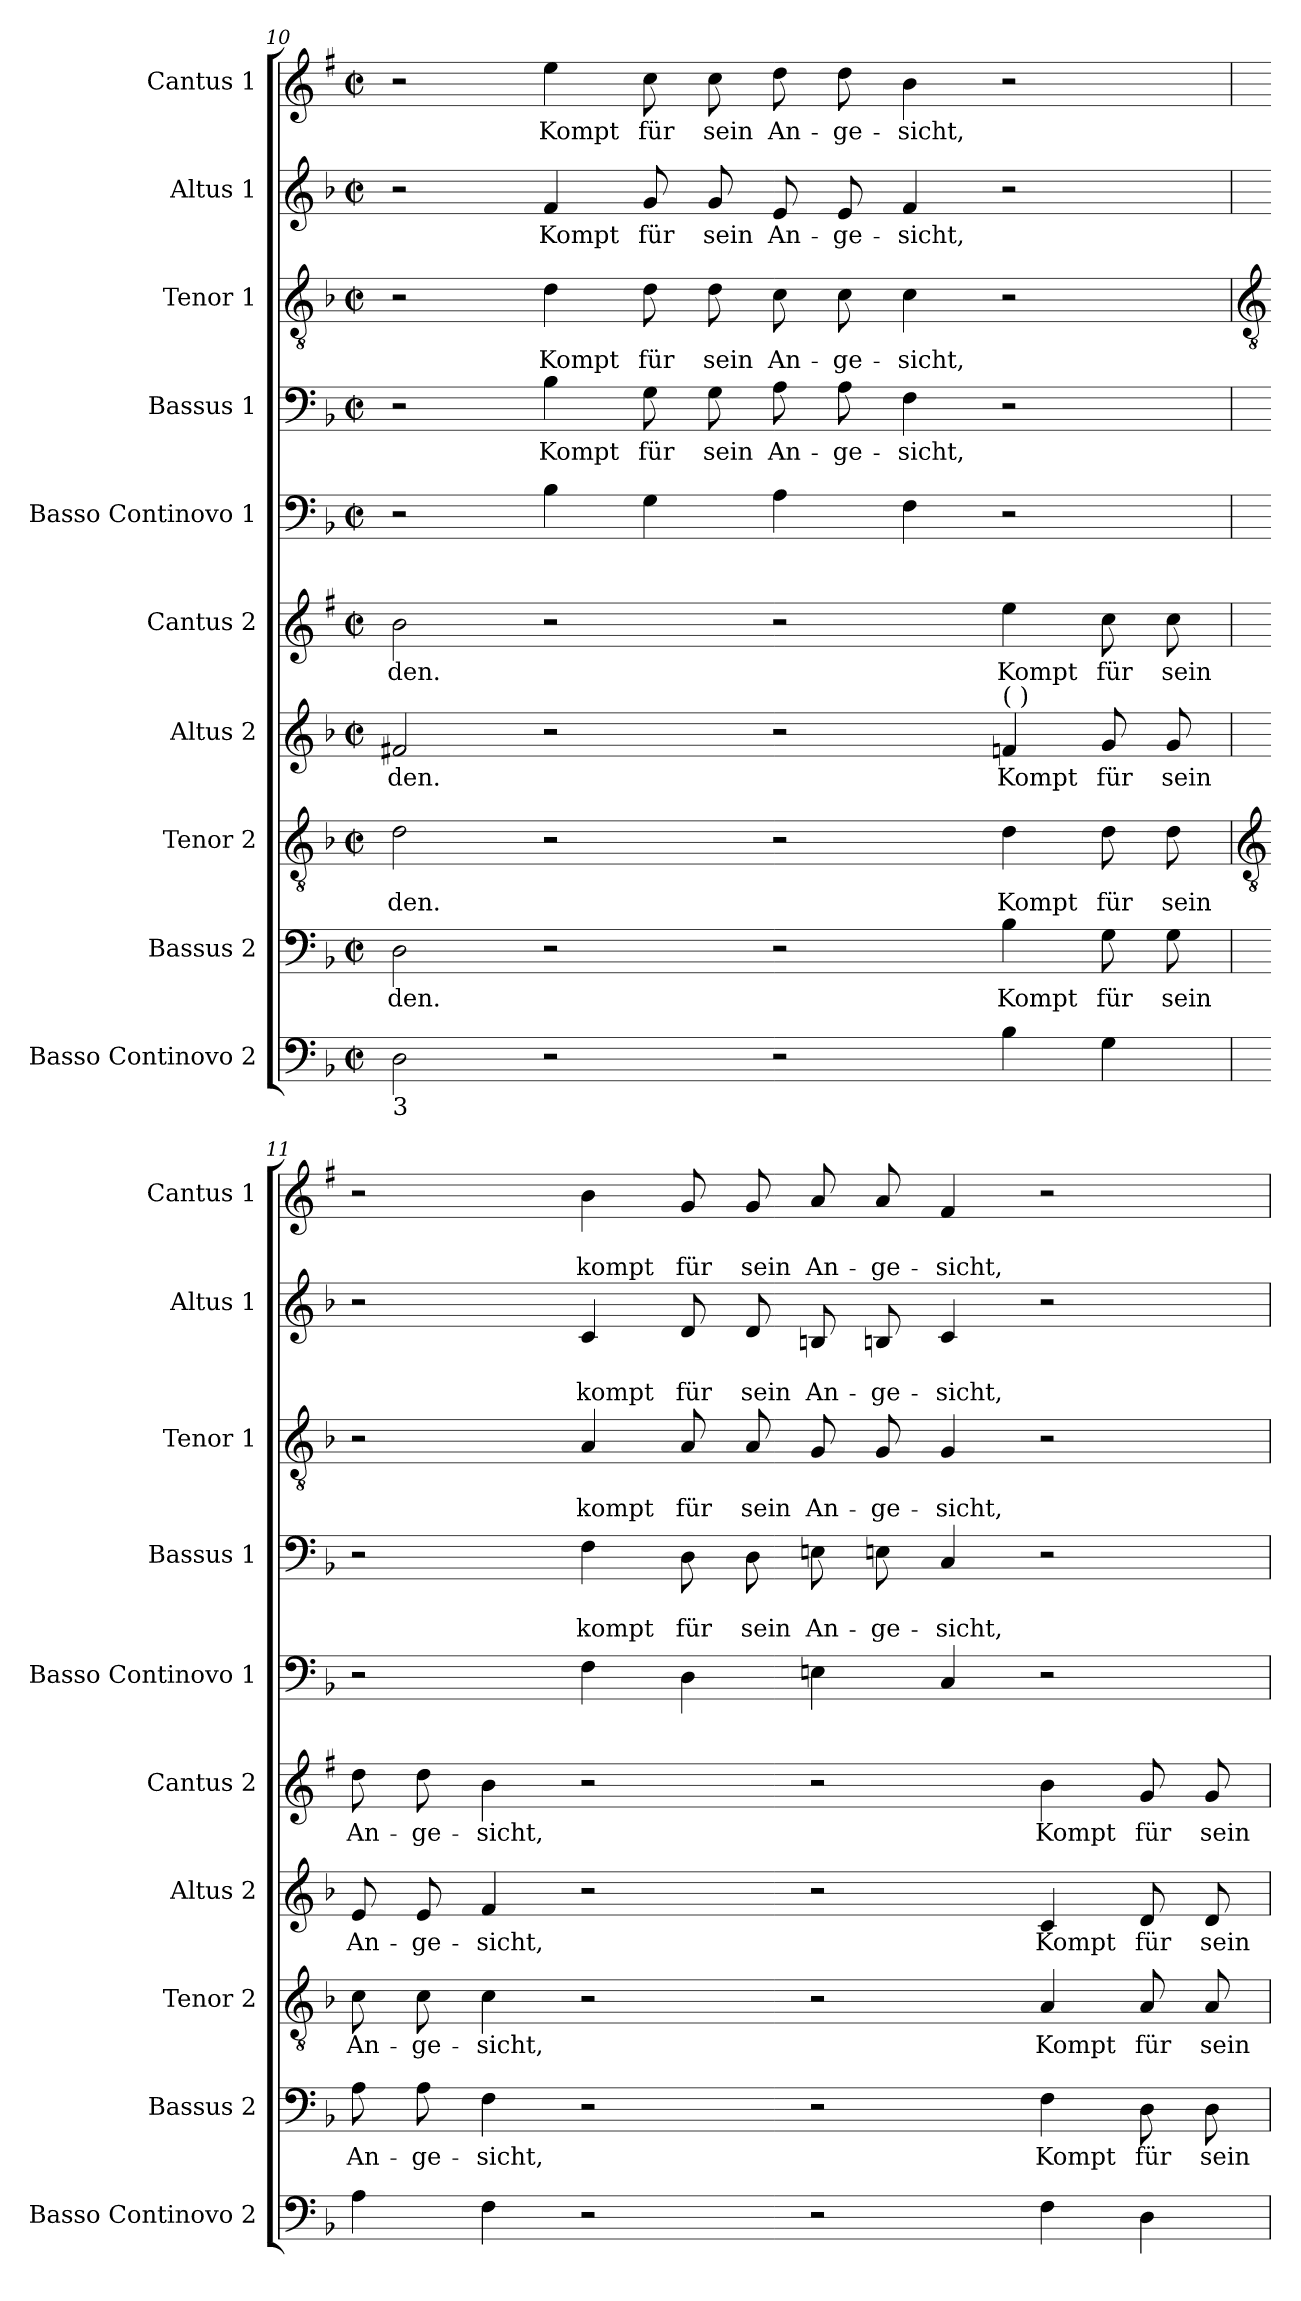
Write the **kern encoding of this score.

**kern	**kern	**text	**kern	**text	**kern	**text	**kern	**text	**kern	**kern	**text	**text	**kern	**text	**text	**kern	**text	**text	**kern	**text	**text
*part10	*part9	*part9	*part8	*part8	*part7	*part7	*part6	*part6	*part5	*part4	*part4	*part4	*part3	*part3	*part3	*part2	*part2	*part2	*part1	*part1	*part1
*staff10	*staff9	*staff9	*staff8	*staff8	*staff7	*staff7	*staff6	*staff6	*staff5	*staff4	*staff4	*staff4	*staff3	*staff3	*staff3	*staff2	*staff2	*staff2	*staff1	*staff1	*staff1
*I"Basso Continovo 2	*I"Bassus 2	*	*I"Tenor 2	*	*I"Altus 2	*	*I"Cantus 2	*	*I"Basso Continovo 1	*I"Bassus 1	*	*	*I"Tenor 1	*	*	*I"Altus 1	*	*	*I"Cantus 1	*	*
*I'Basso Continovo 2	*I'Bassus 2	*	*I'Tenor 2	*	*I'Altus 2	*	*I'Cantus 2	*	*I'Basso Continovo 1	*I'Bassus 1	*	*	*I'Tenor 1	*	*	*I'Altus 1	*	*	*I'Cantus 1	*	*
*clefF4	*clefF4	*	*clefGv2	*	*clefG2	*	*clefG2	*	*clefF4	*clefF4	*	*	*clefGv2	*	*	*clefG2	*	*	*clefG2	*	*
*	*	*	*	*	*	*	*ITrd1c2	*	*	*	*	*	*	*	*	*	*	*	*ITrd1c2	*	*
*k[b-]	*k[b-]	*	*k[b-]	*	*k[b-]	*	*k[b-]	*	*k[b-]	*k[b-]	*	*	*k[b-]	*	*	*k[b-]	*	*	*k[b-]	*	*
*F:	*F:	*	*F:	*	*F:	*	*F:	*	*F:	*F:	*	*	*F:	*	*	*F:	*	*	*F:	*	*
*M4/2	*M4/2	*	*M4/2	*	*M4/2	*	*M4/2	*	*M4/2	*M4/2	*	*	*M4/2	*	*	*M4/2	*	*	*M4/2	*	*
*met(c|)	*met(c|)	*	*met(c|)	*	*met(c|)	*	*met(c|)	*	*met(c|)	*met(c|)	*	*	*met(c|)	*	*	*met(c|)	*	*	*met(c|)	*	*
=10	=10	=10	=10	=10	=10	=10	=10	=10	=10	=10	=10	=10	=10	=10	=10	=10	=10	=10	=10	=10	=10
!LO:TX:b:t=3	!	!	!	!	!	!	!	!	!	!	!	!	!	!	!	!	!	!	!	!	!
!	!	!LO:LY:b	!	!LO:LY:b	!	!LO:LY:b	!	!LO:LY:b	!	!	!	!	!	!	!	!	!	!	!	!	!
2D	2D	den.	2d	den.	2f#X	den.	2a	den.	2r	2r	.	.	2r	.	.	2r	.	.	2r	.	.
!	!	!	!	!	!	!	!	!	!	!	!LO:LY:b	!	!	!LO:LY:b	!	!	!LO:LY:b	!	!	!LO:LY:b	!
2r	2r	.	2r	.	2r	.	2r	.	4B-	4B-	Kompt	.	4d	Kompt	.	4f	Kompt	.	4dd	Kompt	.
!	!	!	!	!	!	!	!	!	!	!	!LO:LY:b	!	!	!LO:LY:b	!	!	!LO:LY:b	!	!	!LO:LY:b	!
.	.	.	.	.	.	.	.	.	4G	8G	für	.	8d	für	.	8g	für	.	8b-	für	.
!	!	!	!	!	!	!	!	!	!	!	!LO:LY:b	!	!	!LO:LY:b	!	!	!LO:LY:b	!	!	!LO:LY:b	!
.	.	.	.	.	.	.	.	.	.	8G	sein	.	8d	sein	.	8g	sein	.	8b-	sein	.
!	!	!	!	!	!	!	!	!	!	!	!LO:LY:b	!	!	!LO:LY:b	!	!	!LO:LY:b	!	!	!LO:LY:b	!
2r	2r	.	2r	.	2r	.	2r	.	4A	8A	An-	.	8c	An-	.	8e	An-	.	8cc	An-	.
!	!	!	!	!	!	!	!	!	!	!	!LO:LY:b	!	!	!LO:LY:b	!	!	!LO:LY:b	!	!	!LO:LY:b	!
.	.	.	.	.	.	.	.	.	.	8A	-ge-	.	8c	-ge-	.	8e	-ge-	.	8cc	-ge-	.
!	!	!	!	!	!	!	!	!	!	!	!LO:LY:b	!	!	!LO:LY:b	!	!	!LO:LY:b	!	!	!LO:LY:b	!
.	.	.	.	.	.	.	.	.	4F	4F	-sicht,	.	4c	-sicht,	.	4f	-sicht,	.	4a	-sicht,	.
!	!	!	!	!	!LO:TX:a:t=(  )	!	!	!	!	!	!	!	!	!	!	!	!	!	!	!	!
!	!	!LO:LY:b	!	!LO:LY:b	!	!LO:LY:b	!	!LO:LY:b	!	!	!	!	!	!	!	!	!	!	!	!	!
4B-	4B-	Kompt	4d	Kompt	4f	Kompt	4dd	Kompt	2r	2r	.	.	2r	.	.	2r	.	.	2r	.	.
!	!	!LO:LY:b	!	!LO:LY:b	!	!LO:LY:b	!	!LO:LY:b	!	!	!	!	!	!	!	!	!	!	!	!	!
4G	8G	für	8d	für	8g	für	8b-	für	.	.	.	.	.	.	.	.	.	.	.	.	.
!	!	!LO:LY:b	!	!LO:LY:b	!	!LO:LY:b	!	!LO:LY:b	!	!	!	!	!	!	!	!	!	!	!	!	!
.	8G	sein	8d	sein	8g	sein	8b-	sein	.	.	.	.	.	.	.	.	.	.	.	.	.
!!LO:LB:g=z
=11	=11	=11	=11	=11	=11	=11	=11	=11	=11	=11	=11	=11	=11	=11	=11	=11	=11	=11	=11	=11	=11
*	*	*	*clefGv2	*	*	*	*	*	*	*	*	*	*clefGv2	*	*	*	*	*	*	*	*
!	!	!LO:LY:b	!	!LO:LY:b	!	!LO:LY:b	!	!LO:LY:b	!	!	!	!	!	!	!	!	!	!	!	!	!
4A	8A	An-	8c	An-	8e	An-	8cc	An-	2r	2r	.	.	2r	.	.	2r	.	.	2r	.	.
!	!	!LO:LY:b	!	!LO:LY:b	!	!LO:LY:b	!	!LO:LY:b	!	!	!	!	!	!	!	!	!	!	!	!	!
.	8A	-ge-	8c	-ge-	8e	-ge-	8cc	-ge-	.	.	.	.	.	.	.	.	.	.	.	.	.
!	!	!LO:LY:b	!	!LO:LY:b	!	!LO:LY:b	!	!LO:LY:b	!	!	!	!	!	!	!	!	!	!	!	!	!
4F	4F	-sicht,	4c	-sicht,	4f	-sicht,	4a	-sicht,	.	.	.	.	.	.	.	.	.	.	.	.	.
!	!	!	!	!	!	!	!	!	!	!	!	!LO:LY:b	!	!	!LO:LY:b	!	!	!LO:LY:b	!	!	!LO:LY:b
2r	2r	.	2r	.	2r	.	2r	.	4F	4F	.	kompt	4A	.	kompt	4c	.	kompt	4a	.	kompt
!	!	!	!	!	!	!	!	!	!	!	!	!LO:LY:b	!	!	!LO:LY:b	!	!	!LO:LY:b	!	!	!LO:LY:b
.	.	.	.	.	.	.	.	.	4D	8D	.	für	8A	.	für	8d	.	für	8f	.	für
!	!	!	!	!	!	!	!	!	!	!	!	!LO:LY:b	!	!	!LO:LY:b	!	!	!LO:LY:b	!	!	!LO:LY:b
.	.	.	.	.	.	.	.	.	.	8D	.	sein	8A	.	sein	8d	.	sein	8f	.	sein
!	!	!	!	!	!	!	!	!	!	!	!	!LO:LY:b	!	!	!LO:LY:b	!	!	!LO:LY:b	!	!	!LO:LY:b
2r	2r	.	2r	.	2r	.	2r	.	4En	8En	.	An-	8G	.	An-	8Bn	.	An-	8g	.	An-
!	!	!	!	!	!	!	!	!	!	!	!	!LO:LY:b	!	!	!LO:LY:b	!	!	!LO:LY:b	!	!	!LO:LY:b
.	.	.	.	.	.	.	.	.	.	8En	.	-ge-	8G	.	-ge-	8Bn	.	-ge-	8g	.	-ge-
!	!	!	!	!	!	!	!	!	!	!	!	!LO:LY:b	!	!	!LO:LY:b	!	!	!LO:LY:b	!	!	!LO:LY:b
.	.	.	.	.	.	.	.	.	4C	4C	.	-sicht,	4G	.	-sicht,	4c	.	-sicht,	4e	.	-sicht,
!	!	!LO:LY:b	!	!LO:LY:b	!	!LO:LY:b	!	!LO:LY:b	!	!	!	!	!	!	!	!	!	!	!	!	!
4F	4F	Kompt	4A	Kompt	4c	Kompt	4a	Kompt	2r	2r	.	.	2r	.	.	2r	.	.	2r	.	.
!	!	!LO:LY:b	!	!LO:LY:b	!	!LO:LY:b	!	!LO:LY:b	!	!	!	!	!	!	!	!	!	!	!	!	!
4D	8D	für	8A	für	8d	für	8f	für	.	.	.	.	.	.	.	.	.	.	.	.	.
!	!	!LO:LY:b	!	!LO:LY:b	!	!LO:LY:b	!	!LO:LY:b	!	!	!	!	!	!	!	!	!	!	!	!	!
.	8D	sein	8A	sein	8d	sein	8f	sein	.	.	.	.	.	.	.	.	.	.	.	.	.
=	=	=	=	=	=	=	=	=	=	=	=	=	=	=	=	=	=	=	=	=	=
*-	*-	*-	*-	*-	*-	*-	*-	*-	*-	*-	*-	*-	*-	*-	*-	*-	*-	*-	*-	*-	*-
